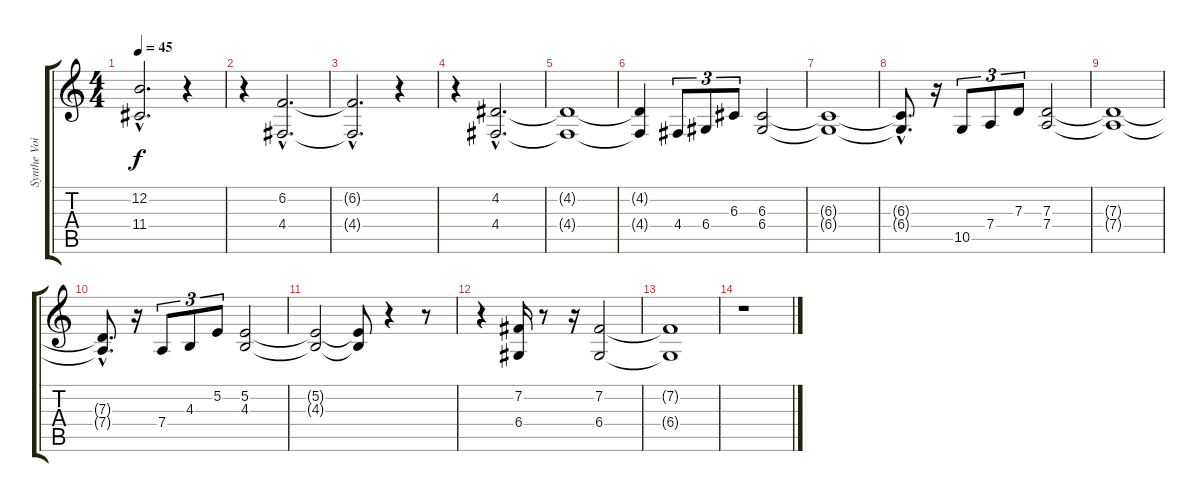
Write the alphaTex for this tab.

\track ("Synthe Voice Left" "Synthe Voi") {instrument synthvoice}
\staff {score tabs}
\tuning (E4 B3 G3 D3 A2 E2) {hide}
\ts (4 4)
\tempo 45
\clef g2
\ks c
(12.2{hac t} 11.4{hac t}).2{d dy f} r.4 |
r.4 (6.2{hac} 4.4{hac}).2{d} |
(6.2{hac t} 4.4{hac t}).2{d} r.4 |
r.4 (4.2{hac} 4.4{hac}).2{d} |
(4.2{t} 4.4{t}).1 |
(4.2{t} 4.4{t}).4 4.4.8{tu (3 2)} 6.4.8{tu (3 2)} 6.3.8{tu (3 2)} (6.3 6.4).2 |
(6.3{t} 6.4{t}).1 |
(6.3{hac t} 6.4{hac t}).8{d} r.16 10.5.8{tu (3 2)} 7.4.8{tu (3 2)} 7.3.8{tu (3 2)} (7.3 7.4).2 |
(7.3{t} 7.4{t}).1 |
(7.3{hac t} 7.4{hac t}).8{d} r.16 7.4.8{tu (3 2)} 4.3.8{tu (3 2)} 5.2.8{tu (3 2)} (5.2 4.3).2 |
(5.2{t} 4.3{t}).2 (5.2{t} 4.3{t}).8 r.4 r.8 |
r.4 (7.2 6.4).16 r.8 r.16 (7.2 6.4).2 |
(7.2{t} 6.4{t}).1 |
r.1
